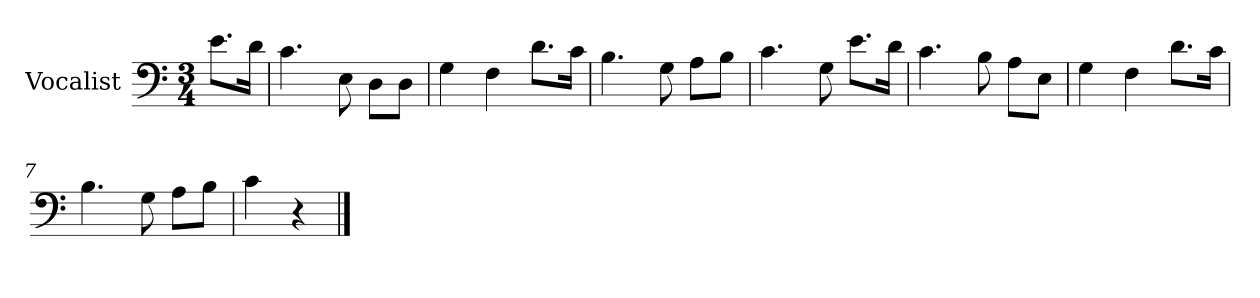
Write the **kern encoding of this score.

**kern
*part1
*staff1
*I"Vocalist
*k[]
*C:
*M3/4
=
8.eL
16dJk
=1
4.c
8E
8DL
8DJ
=2
4G
4F
8.dL
16cJk
=3
4.B
8G
8AL
8BJ
=4
4.c
8G
8.eL
16dJk
=5
4.c
8B
8AL
8EJ
=6
4G
4F
8.dL
16cJk
=7
4.B
8G
8AL
8BJ
=8
4c
4r
==
*-
